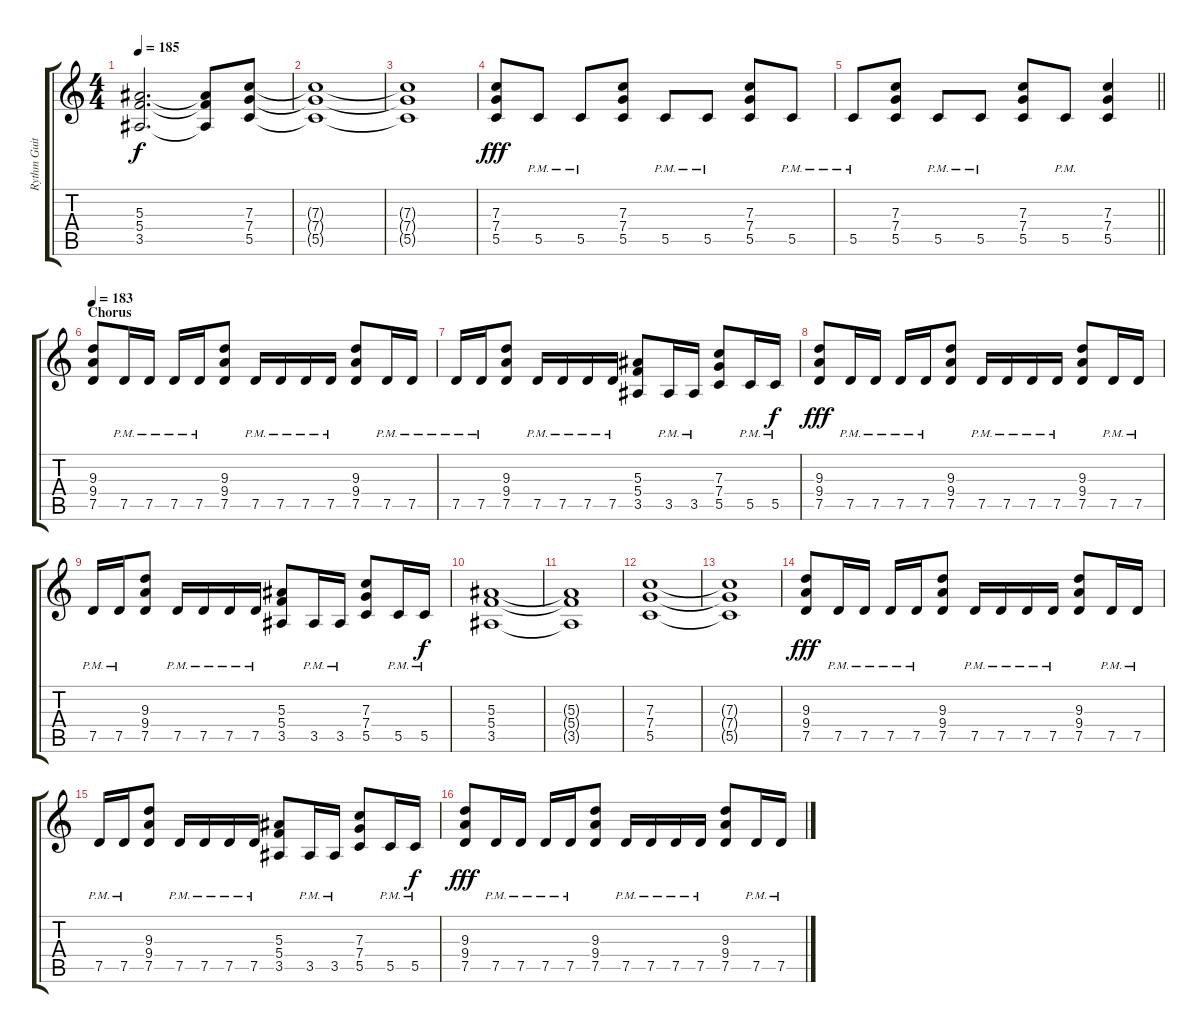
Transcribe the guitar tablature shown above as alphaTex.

\track ("Rythm Guitar II" "Rythm Guit") {instrument overdrivenguitar}
\staff {score tabs}
\tuning (D4 A3 F3 C3 G2 C2) {hide}
\ts (4 4)
\tempo 185
\clef g2
\ks c
(5.3{t} 5.4{t} 3.5{t}).2{d dy f} (5.3{t} 5.4{t} 3.5{t}).8 (7.3 7.4 5.5).8 |
(7.3{t} 7.4{t} 5.5{t}).1 |
(7.3{t} 7.4{t} 5.5{t}).1 |
(7.3 7.4 5.5).8{dy fff} 5.5{pm}.8 5.5{pm}.8 (7.3 7.4 5.5).8 5.5{pm}.8 5.5{pm}.8 (7.3 7.4 5.5).8 5.5{pm}.8 |
\barLineRight lightlight
5.5{pm}.8 (7.3 7.4 5.5).8 5.5{pm}.8 5.5{pm}.8 (7.3 7.4 5.5).8 5.5{pm}.8 (7.3 7.4 5.5).4 |
\section ("" "Chorus")
\tempo 183
(9.3 9.4 7.5).8{volume 10 balance 14 instrument overdrivenguitar} 7.5{pm}.16 7.5{pm}.16 7.5{pm}.16 7.5{pm}.16 (9.3 9.4 7.5).8 7.5{pm}.16 7.5{pm}.16 7.5{pm}.16 7.5{pm}.16 (9.3 9.4 7.5).8 7.5{pm}.16 7.5{pm}.16 |
7.5{pm}.16 7.5{pm}.16 (9.3 9.4 7.5).8 7.5{pm}.16 7.5{pm}.16 7.5{pm}.16 7.5{pm}.16 (5.3 5.4 3.5).8 3.5{pm}.16 3.5{pm}.16 (7.3 7.4 5.5).8 5.5{pm}.16 5.5{pm}.16{dy f} |
(9.3 9.4 7.5).8{dy fff} 7.5{pm}.16 7.5{pm}.16 7.5{pm}.16 7.5{pm}.16 (9.3 9.4 7.5).8 7.5{pm}.16 7.5{pm}.16 7.5{pm}.16 7.5{pm}.16 (9.3 9.4 7.5).8 7.5{pm}.16 7.5{pm}.16 |
7.5{pm}.16 7.5{pm}.16 (9.3 9.4 7.5).8 7.5{pm}.16 7.5{pm}.16 7.5{pm}.16 7.5{pm}.16 (5.3 5.4 3.5).8 3.5{pm}.16 3.5{pm}.16 (7.3 7.4 5.5).8 5.5{pm}.16 5.5{pm}.16{dy f} |
(5.3 5.4 3.5).1{volume 13 balance 14} |
(5.3{t} 5.4{t} 3.5{t}).1 |
(7.3 7.4 5.5).1 |
(7.3{t} 7.4{t} 5.5{t}).1 |
(9.3 9.4 7.5).8{dy fff volume 10 balance 14 instrument overdrivenguitar} 7.5{pm}.16 7.5{pm}.16 7.5{pm}.16 7.5{pm}.16 (9.3 9.4 7.5).8 7.5{pm}.16 7.5{pm}.16 7.5{pm}.16 7.5{pm}.16 (9.3 9.4 7.5).8 7.5{pm}.16 7.5{pm}.16 |
7.5{pm}.16 7.5{pm}.16 (9.3 9.4 7.5).8 7.5{pm}.16 7.5{pm}.16 7.5{pm}.16 7.5{pm}.16 (5.3 5.4 3.5).8 3.5{pm}.16 3.5{pm}.16 (7.3 7.4 5.5).8 5.5{pm}.16 5.5{pm}.16{dy f} |
(9.3 9.4 7.5).8{dy fff} 7.5{pm}.16 7.5{pm}.16 7.5{pm}.16 7.5{pm}.16 (9.3 9.4 7.5).8 7.5{pm}.16 7.5{pm}.16 7.5{pm}.16 7.5{pm}.16 (9.3 9.4 7.5).8 7.5{pm}.16 7.5{pm}.16
